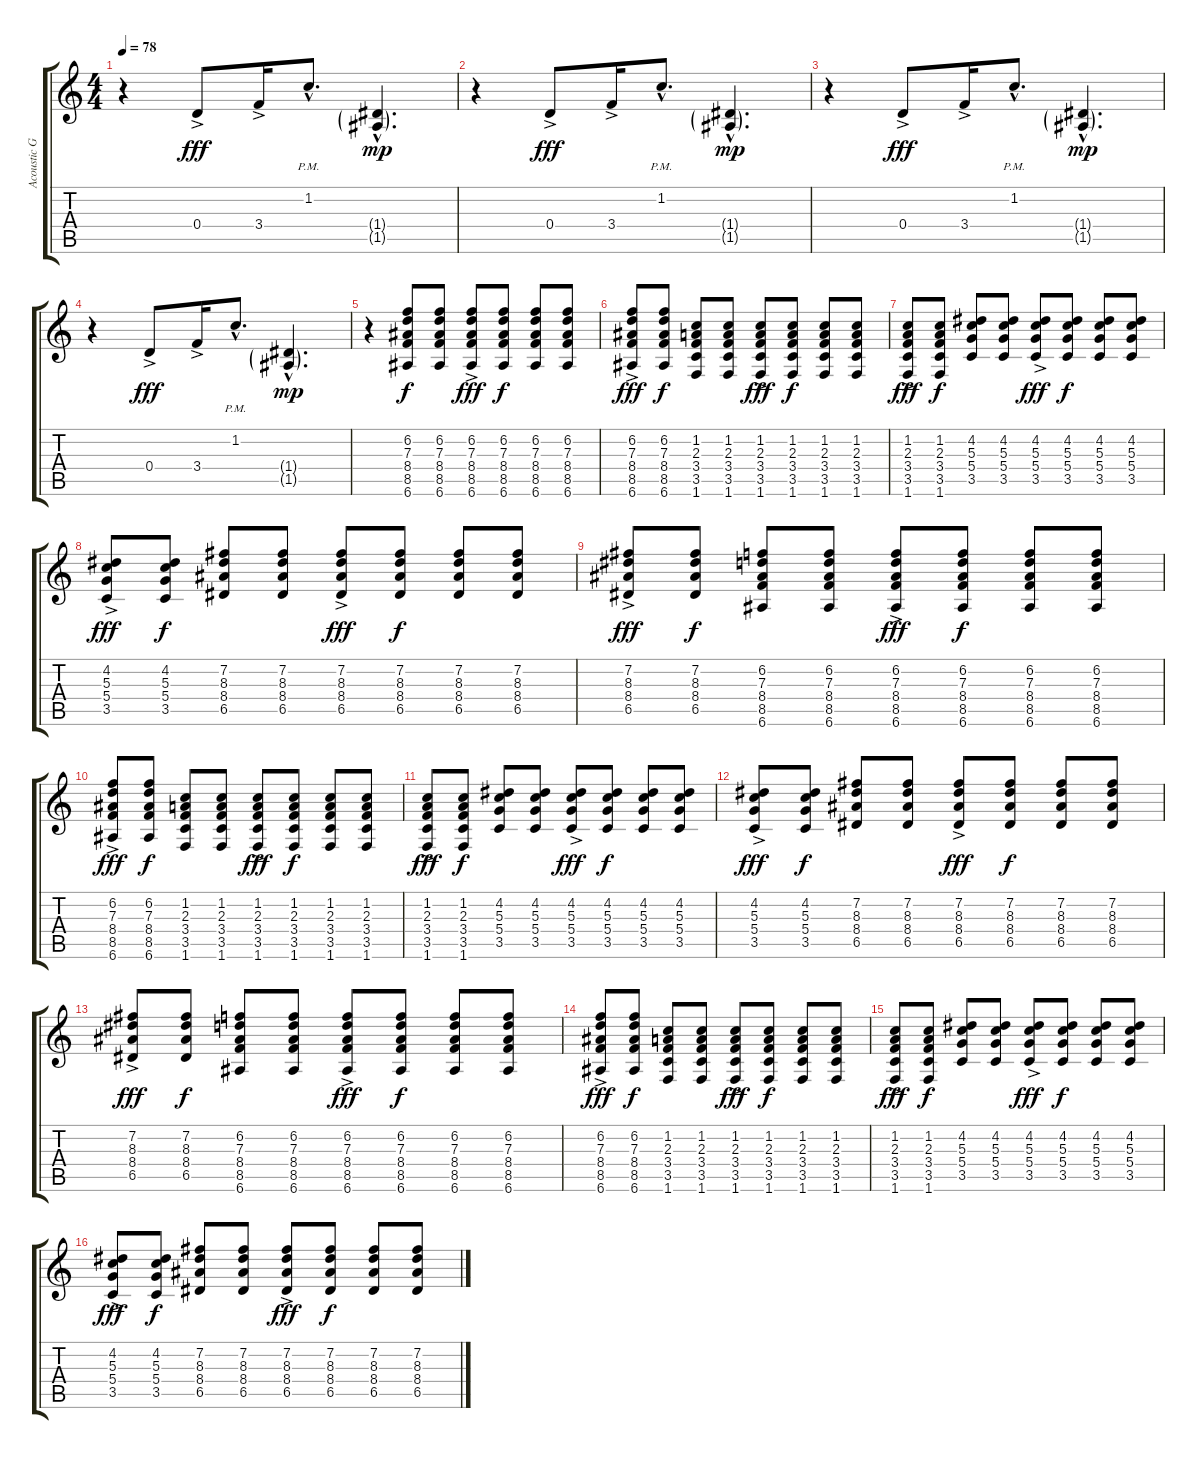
\track ("Acoustic Guitar" "Acoustic G") {instrument acousticguitarnylon}
\staff {score tabs}
\tuning (E4 B3 G3 D3 A2 E2) {hide}
\ts (4 4)
\tempo 78
\clef g2
\ks c
r.4{dy mp} 0.4{ac}.8{dy fff} 3.4{ac}.16 1.2{hac pm}.8{d} (1.4{g hac} 1.5{g hac}).4{d dy mp} |
r.4 0.4{ac}.8{dy fff} 3.4{ac}.16 1.2{hac pm}.8{d} (1.4{g hac} 1.5{g hac}).4{d dy mp} |
r.4 0.4{ac}.8{dy fff} 3.4{ac}.16 1.2{hac pm}.8{d} (1.4{g hac} 1.5{g hac}).4{d dy mp} |
r.4 0.4{ac}.8{dy fff} 3.4{ac}.16 1.2{hac pm}.8{d} (1.4{g hac} 1.5{g hac}).4{d dy mp} |
r.4 (6.2 7.3 8.4 8.5 6.6).8{dy f} (6.2 7.3 8.4 8.5 6.6).8 (6.2{ac} 7.3{ac} 8.4{ac} 8.5{ac} 6.6{ac}).8{dy fff} (6.2 7.3 8.4 8.5 6.6).8{dy f} (6.2 7.3 8.4 8.5 6.6).8 (6.2 7.3 8.4 8.5 6.6).8 |
(6.2{ac} 7.3{ac} 8.4{ac} 8.5{ac} 6.6{ac}).8{dy fff} (6.2 7.3 8.4 8.5 6.6).8{dy f} (1.2 2.3 3.4 3.5 1.6).8 (1.2 2.3 3.4 3.5 1.6).8 (1.2{ac} 2.3{ac} 3.4{ac} 3.5{ac} 1.6{ac}).8{dy fff} (1.2 2.3 3.4 3.5 1.6).8{dy f} (1.2 2.3 3.4 3.5 1.6).8 (1.2 2.3 3.4 3.5 1.6).8 |
(1.2{ac} 2.3{ac} 3.4{ac} 3.5{ac} 1.6{ac}).8{dy fff} (1.2 2.3 3.4 3.5 1.6).8{dy f} (4.2 5.3 5.4 3.5).8 (4.2 5.3 5.4 3.5).8 (4.2{ac} 5.3{ac} 5.4{ac} 3.5{ac}).8{dy fff} (4.2 5.3 5.4 3.5).8{dy f} (4.2 5.3 5.4 3.5).8 (4.2 5.3 5.4 3.5).8 |
(4.2{ac} 5.3{ac} 5.4{ac} 3.5{ac}).8{dy fff} (4.2 5.3 5.4 3.5).8{dy f} (7.2 8.3 8.4 6.5).8 (7.2 8.3 8.4 6.5).8 (7.2{ac} 8.3{ac} 8.4{ac} 6.5{ac}).8{dy fff} (7.2 8.3 8.4 6.5).8{dy f} (7.2 8.3 8.4 6.5).8 (7.2 8.3 8.4 6.5).8 |
(7.2{ac} 8.3{ac} 8.4{ac} 6.5{ac}).8{dy fff} (7.2 8.3 8.4 6.5).8{dy f} (6.2 7.3 8.4 8.5 6.6).8 (6.2 7.3 8.4 8.5 6.6).8 (6.2{ac} 7.3{ac} 8.4{ac} 8.5{ac} 6.6{ac}).8{dy fff} (6.2 7.3 8.4 8.5 6.6).8{dy f} (6.2 7.3 8.4 8.5 6.6).8 (6.2 7.3 8.4 8.5 6.6).8 |
(6.2{ac} 7.3{ac} 8.4{ac} 8.5{ac} 6.6{ac}).8{dy fff} (6.2 7.3 8.4 8.5 6.6).8{dy f} (1.2 2.3 3.4 3.5 1.6).8 (1.2 2.3 3.4 3.5 1.6).8 (1.2{ac} 2.3{ac} 3.4{ac} 3.5{ac} 1.6{ac}).8{dy fff} (1.2 2.3 3.4 3.5 1.6).8{dy f} (1.2 2.3 3.4 3.5 1.6).8 (1.2 2.3 3.4 3.5 1.6).8 |
(1.2{ac} 2.3{ac} 3.4{ac} 3.5{ac} 1.6{ac}).8{dy fff} (1.2 2.3 3.4 3.5 1.6).8{dy f} (4.2 5.3 5.4 3.5).8 (4.2 5.3 5.4 3.5).8 (4.2{ac} 5.3{ac} 5.4{ac} 3.5{ac}).8{dy fff} (4.2 5.3 5.4 3.5).8{dy f} (4.2 5.3 5.4 3.5).8 (4.2 5.3 5.4 3.5).8 |
(4.2{ac} 5.3{ac} 5.4{ac} 3.5{ac}).8{dy fff} (4.2 5.3 5.4 3.5).8{dy f} (7.2 8.3 8.4 6.5).8 (7.2 8.3 8.4 6.5).8 (7.2{ac} 8.3{ac} 8.4{ac} 6.5{ac}).8{dy fff} (7.2 8.3 8.4 6.5).8{dy f} (7.2 8.3 8.4 6.5).8 (7.2 8.3 8.4 6.5).8 |
(7.2{ac} 8.3{ac} 8.4{ac} 6.5{ac}).8{dy fff} (7.2 8.3 8.4 6.5).8{dy f} (6.2 7.3 8.4 8.5 6.6).8 (6.2 7.3 8.4 8.5 6.6).8 (6.2{ac} 7.3{ac} 8.4{ac} 8.5{ac} 6.6{ac}).8{dy fff} (6.2 7.3 8.4 8.5 6.6).8{dy f} (6.2 7.3 8.4 8.5 6.6).8 (6.2 7.3 8.4 8.5 6.6).8 |
(6.2{ac} 7.3{ac} 8.4{ac} 8.5{ac} 6.6{ac}).8{dy fff} (6.2 7.3 8.4 8.5 6.6).8{dy f} (1.2 2.3 3.4 3.5 1.6).8 (1.2 2.3 3.4 3.5 1.6).8 (1.2{ac} 2.3{ac} 3.4{ac} 3.5{ac} 1.6{ac}).8{dy fff} (1.2 2.3 3.4 3.5 1.6).8{dy f} (1.2 2.3 3.4 3.5 1.6).8 (1.2 2.3 3.4 3.5 1.6).8 |
(1.2{ac} 2.3{ac} 3.4{ac} 3.5{ac} 1.6{ac}).8{dy fff} (1.2 2.3 3.4 3.5 1.6).8{dy f} (4.2 5.3 5.4 3.5).8 (4.2 5.3 5.4 3.5).8 (4.2{ac} 5.3{ac} 5.4{ac} 3.5{ac}).8{dy fff} (4.2 5.3 5.4 3.5).8{dy f} (4.2 5.3 5.4 3.5).8 (4.2 5.3 5.4 3.5).8 |
(4.2{ac} 5.3{ac} 5.4{ac} 3.5{ac}).8{dy fff} (4.2 5.3 5.4 3.5).8{dy f} (7.2 8.3 8.4 6.5).8 (7.2 8.3 8.4 6.5).8 (7.2{ac} 8.3{ac} 8.4 6.5).8{dy fff} (7.2 8.3 8.4 6.5).8{dy f} (7.2 8.3 8.4 6.5).8 (7.2 8.3 8.4 6.5).8
